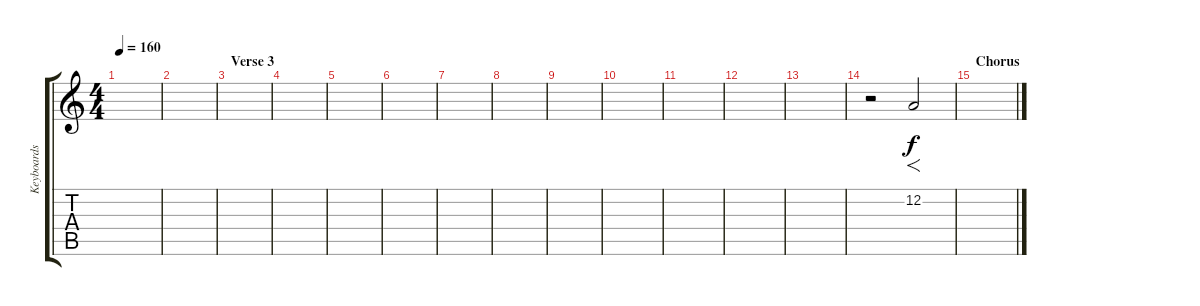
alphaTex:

\track ("Keyboards 4" "Keyboards ") {instrument choiraahs}
\staff {score tabs}
\tuning (D4 A3 F3 C3 G2 D2) {hide}
\ts (4 4)
\tempo 160
\clef g2
\ks c
|
|
\section ("" "Verse 3")
|
|
|
|
|
|
|
|
|
|
|
r.2{volume 16 balance 16 instrument distortionguitar} 12.2.2{f} |
\section ("" "Chorus")
